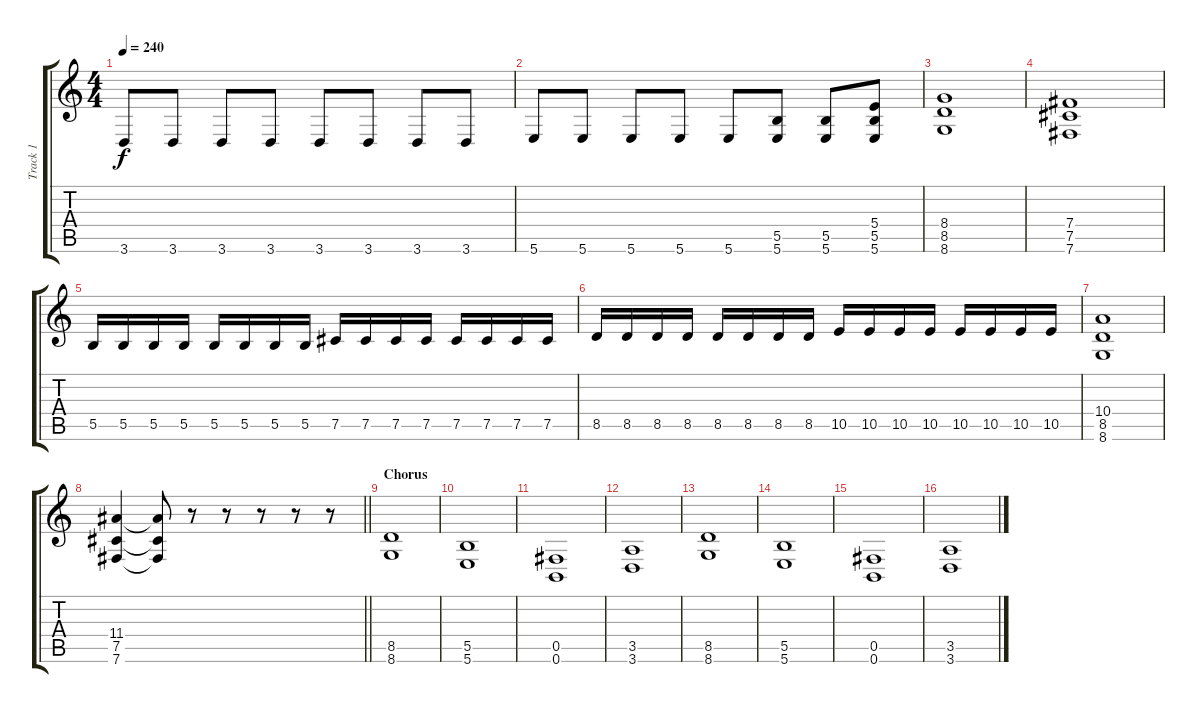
\track ("Track 1" "Track 1") {instrument distortionguitar}
\staff {score tabs}
\tuning (Db4 Ab3 E3 B2 Gb2 B1) {hide}
\ts (4 4)
\tempo 240
\clef g2
\ks c
3.6.8{dy f} 3.6.8 3.6.8 3.6.8 3.6.8 3.6.8 3.6.8 3.6.8 |
5.6.8 5.6.8 5.6.8 5.6.8 5.6.8 (5.5 5.6).8 (5.5 5.6).8 (5.4 5.5 5.6).8 |
(8.4 8.5 8.6).1 |
(7.4 7.5 7.6).1 |
5.5.16 5.5.16 5.5.16 5.5.16 5.5.16 5.5.16 5.5.16 5.5.16 7.5.16 7.5.16 7.5.16 7.5.16 7.5.16 7.5.16 7.5.16 7.5.16 |
8.5.16 8.5.16 8.5.16 8.5.16 8.5.16 8.5.16 8.5.16 8.5.16 10.5.16 10.5.16 10.5.16 10.5.16 10.5.16 10.5.16 10.5.16 10.5.16 |
(10.4 8.5 8.6).1 |
\barLineRight lightlight
(11.4 7.5 7.6).4 (11.4{t} 7.5{t} 7.6{t}).8 r.8 r.8 r.8 r.8 r.8 |
\section ("" "Chorus")
(8.5 8.6).1 |
(5.5 5.6).1 |
(0.5 0.6).1 |
(3.5 3.6).1 |
(8.5 8.6).1 |
(5.5 5.6).1 |
(0.5 0.6).1 |
(3.5 3.6).1
